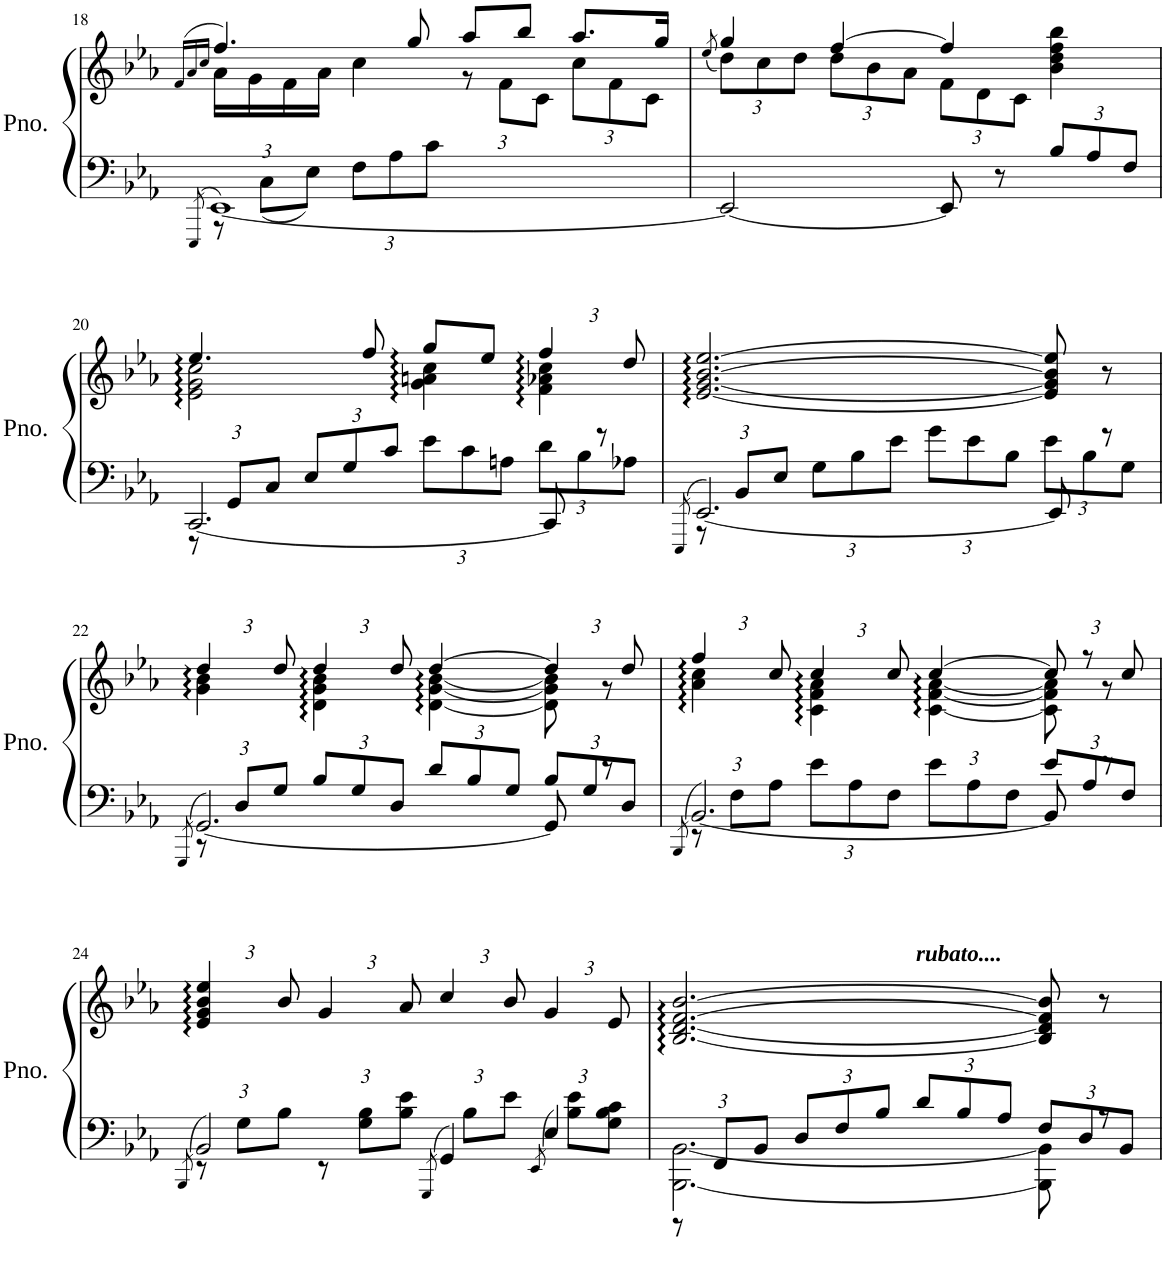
**kern	**kern
*part1	*part1
*staff2	*staff1
*I"Piano	*
*I'Pno.	*
!!LO:PB:g=z
*clefF4	*clefG2
*k[b-e-a-]	*k[b-e-a-]
*M4/4	*M4/4
=18	=18
.	(16qf/LL
.	16qa-/
8qEEE-/	16qcc/JJ
*^	*
*	*Xbrackettup	*
*	*	*^
[<1EE-	12r	4.ff/)	16a-\LL
.	.	.	16g\
.	12C\L	.	.
.	.	.	16f\
.	12E-\J	.	.
.	.	.	16a-\JJ
.	12F\L	.	4cc\
.	12A-\	.	.
.	.	8gg/	.
.	12c\J	.	.
*	*	*	*Xbrackettup
.	2ryy	8aa-/L	12r
.	.	.	12f\L
.	.	8bb-/J	.
.	.	.	12c\J
.	.	8.aa-/L	12cc\L
.	.	.	12f\
.	.	.	12c\J
.	.	16gg/Jk	.
*v	*v	*	*
=19	=19	=19
.	.	(8qee-/
2EE-/_	4gg/	12dd\L)
.	.	12cc\
.	.	12dd\J
.	[4ff/	12dd\L
.	.	12b-\
.	.	12a-\J
8EE-/]	4ff/]	12f\L
.	.	12d\
8r	.	.
.	.	12c\J
12B-/L	4b-\ 4dd\ 4ff\ 4bb-\	4ryy
12A-/	.	.
12F/J	.	.
!!LO:LB:g=z	!!
=20	=20	=20
*^	*	*
[<2.CC/	12r	4.ee-/	2e-\ 2g\ 2cc\
.	12GG/L	.	.
.	12C/J	.	.
.	12E-/L	.	.
.	12G/	.	.
.	.	8ff/	.
.	12c/J	.	.
.	12e-\L	8gg/L	4g\ 4an\ 4cc\
.	12c\	.	.
.	.	8ee-/J	.
.	12An\J	.	.
8CC/]	12d\L	6ff/	4f\ 4a-X\ 4cc\
.	12B-\	.	.
8r	.	.	.
.	12A-X\J	12dd/	.
*	*	*v	*v
=21	=21	=21
8qEEE-/	.	.
[<2.EE-/	12r	[2.e-/ [2.g/ [2.b-/ [2.ee-/
.	12BB-/L	.
.	12E-/J	.
.	12G\L	.
.	12B-\	.
.	12e-\J	.
.	12g\L	.
.	12e-\	.
.	12B-\J	.
8EE-/]	12e-\L	8e-/] 8g/] 8b-/] 8ee-/]
.	12B-\	.
8r	.	8r
.	12G\J	.
!!LO:LB:g=z
=22	=22	=22
8qGGG/	.	.
*	*	*^
[<2.GG/	12r	6dd/	4g\ 4b-\
.	12D/L	.	.
.	12G/J	12dd/	.
.	12B-/L	6dd/	4d\ 4g\ 4b-\
.	12G/	.	.
.	12D/J	12dd/	.
.	12d/L	[4dd/	[4d\ [4g\ [4b-\
.	12B-/	.	.
.	12G/J	.	.
8GG/]	12B-/L	6dd/]	8d\] 8g\] 8b-\]
.	12G/	.	.
8r	.	.	8r
.	12D/J	12dd/	.
=23	=23	=23	=23
8qBBB-/	.	.	.
[<2.BB-/	12r	6ff/	4a-\ 4cc\
.	12F\L	.	.
.	12A-\J	12cc/	.
.	12e-\L	6cc/	4c\ 4f\ 4a-\
.	12A-\	.	.
.	12F\J	12cc/	.
.	12e-\L	[4cc/	[4c\ [4f\ [4a-\
.	12A-\	.	.
.	12F\J	.	.
8BB-/]	12e-/L	12cc/]	8c\] 8f\] 8a-\]
.	12A-/	12r	.
8r	.	.	8r
.	12F/J	12cc/	.
*	*	*v	*v
!!LO:LB:g=z
=24	=24	=24
8qBBB-/	.	.
2BB-/	12r	6e-/ 6g/ 6b-/ 6ee-/
.	12G\L	.
.	12B-\J	12b-/
.	12r	6g/
.	12G\ 12B-\L	.
.	12B-\ 12e-\J	12a-/
8qGGG/	.	.
4GG/	12ryy	6cc/
.	12B-\L	.
.	12e-\J	12b-/
8qEE-/	.	.
4E-/	12ryy	6g/
.	12B-\ 12e-\L	.
.	12G\ 12B-\ 12c\J	12e-/
=25	=25	=25
*	*	*^
[2.BBB-\ [2.BB-\	12r	[2.B-/ [2.d/ [2.f/ [2.b-/	2ryy
.	12FF/L	.	.
.	12BB-/J	.	.
.	12D/L	.	.
.	12F/	.	.
.	12B-/J	.	.
!	!	!	!LO:TX:a:Bi:t=rubato....
.	12d/L	.	2ryy
.	12B-/	.	.
.	12A-/J	.	.
8BBB-\] 8BB-\]	12F/L	8B-/] 8d/] 8f/] 8b-/]	.
.	12D/	.	.
8r	.	8r	.
.	12BB-/J	.	.
*v	*v	*	*
*	*v	*v
=	=
*-	*-
